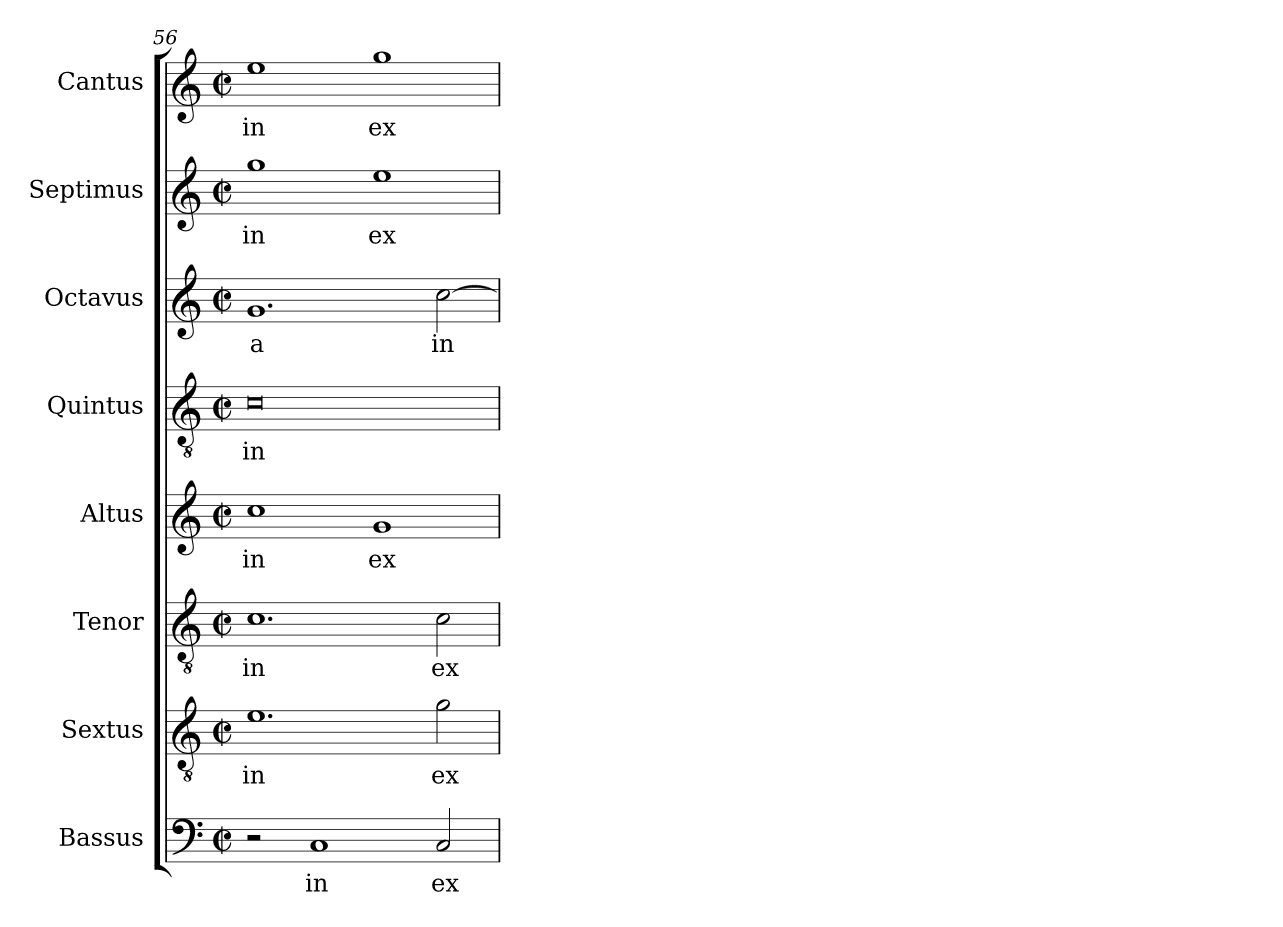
**kern	**text	**kern	**text	**kern	**text	**kern	**text	**kern	**text	**kern	**text	**kern	**text	**kern	**text
*part8	*part8	*part7	*part7	*part6	*part6	*part5	*part5	*part4	*part4	*part3	*part3	*part2	*part2	*part1	*part1
*staff8	*staff8	*staff7	*staff7	*staff6	*staff6	*staff5	*staff5	*staff4	*staff4	*staff3	*staff3	*staff2	*staff2	*staff1	*staff1
*I"Bassus	*	*I"Sextus	*	*I"Tenor	*	*I"Altus	*	*I"Quintus	*	*I"Octavus	*	*I"Septimus	*	*I"Cantus	*
!!LO:LB:g=z
*clefF4	*	*clefGv2	*	*clefGv2	*	*clefG2	*	*clefGv2	*	*clefG2	*	*clefG2	*	*clefG2	*
*M2/2	*	*M2/2	*	*M2/2	*	*M2/2	*	*M2/2	*	*M2/2	*	*M2/2	*	*M2/2	*
*met(c|)	*	*met(c|)	*	*met(c|)	*	*met(c|)	*	*met(c|)	*	*met(c|)	*	*met(c|)	*	*met(c|)	*
=56	=56	=56	=56	=56	=56	=56	=56	=56	=56	=56	=56	=56	=56	=56	=56
!	!	!	!LO:LY:b:cj	!	!LO:LY:b:cj	!	!LO:LY:b:cj	!	!LO:LY:b:cj	!	!LO:LY:b:cj	!	!LO:LY:b:cj	!	!LO:LY:b:cj
2r	.	1.e	in	1.c	in	1cc	in	0c	in	1.g	-a	1gg	in	1ee	in
!	!LO:LY:b:cj	!	!	!	!	!	!	!	!	!	!	!	!	!	!
1C	in	.	.	.	.	.	.	.	.	.	.	.	.	.	.
!	!	!	!	!	!	!	!LO:LY:b:cj	!	!	!	!	!	!LO:LY:b:cj	!	!LO:LY:b:cj
.	.	.	.	.	.	1g	ex-	.	.	.	.	1ee	ex-	1gg	ex
!	!LO:LY:b:cj	!	!LO:LY:b:cj	!	!LO:LY:b:cj	!	!	!	!	!	!LO:LY:b:cj	!	!	!	!
2C/	ex	2g\	ex	2c\	ex-	.	.	.	.	[>2cc\	in	.	.	.	.
=	=	=	=	=	=	=	=	=	=	=	=	=	=	=	=
*-	*-	*-	*-	*-	*-	*-	*-	*-	*-	*-	*-	*-	*-	*-	*-
